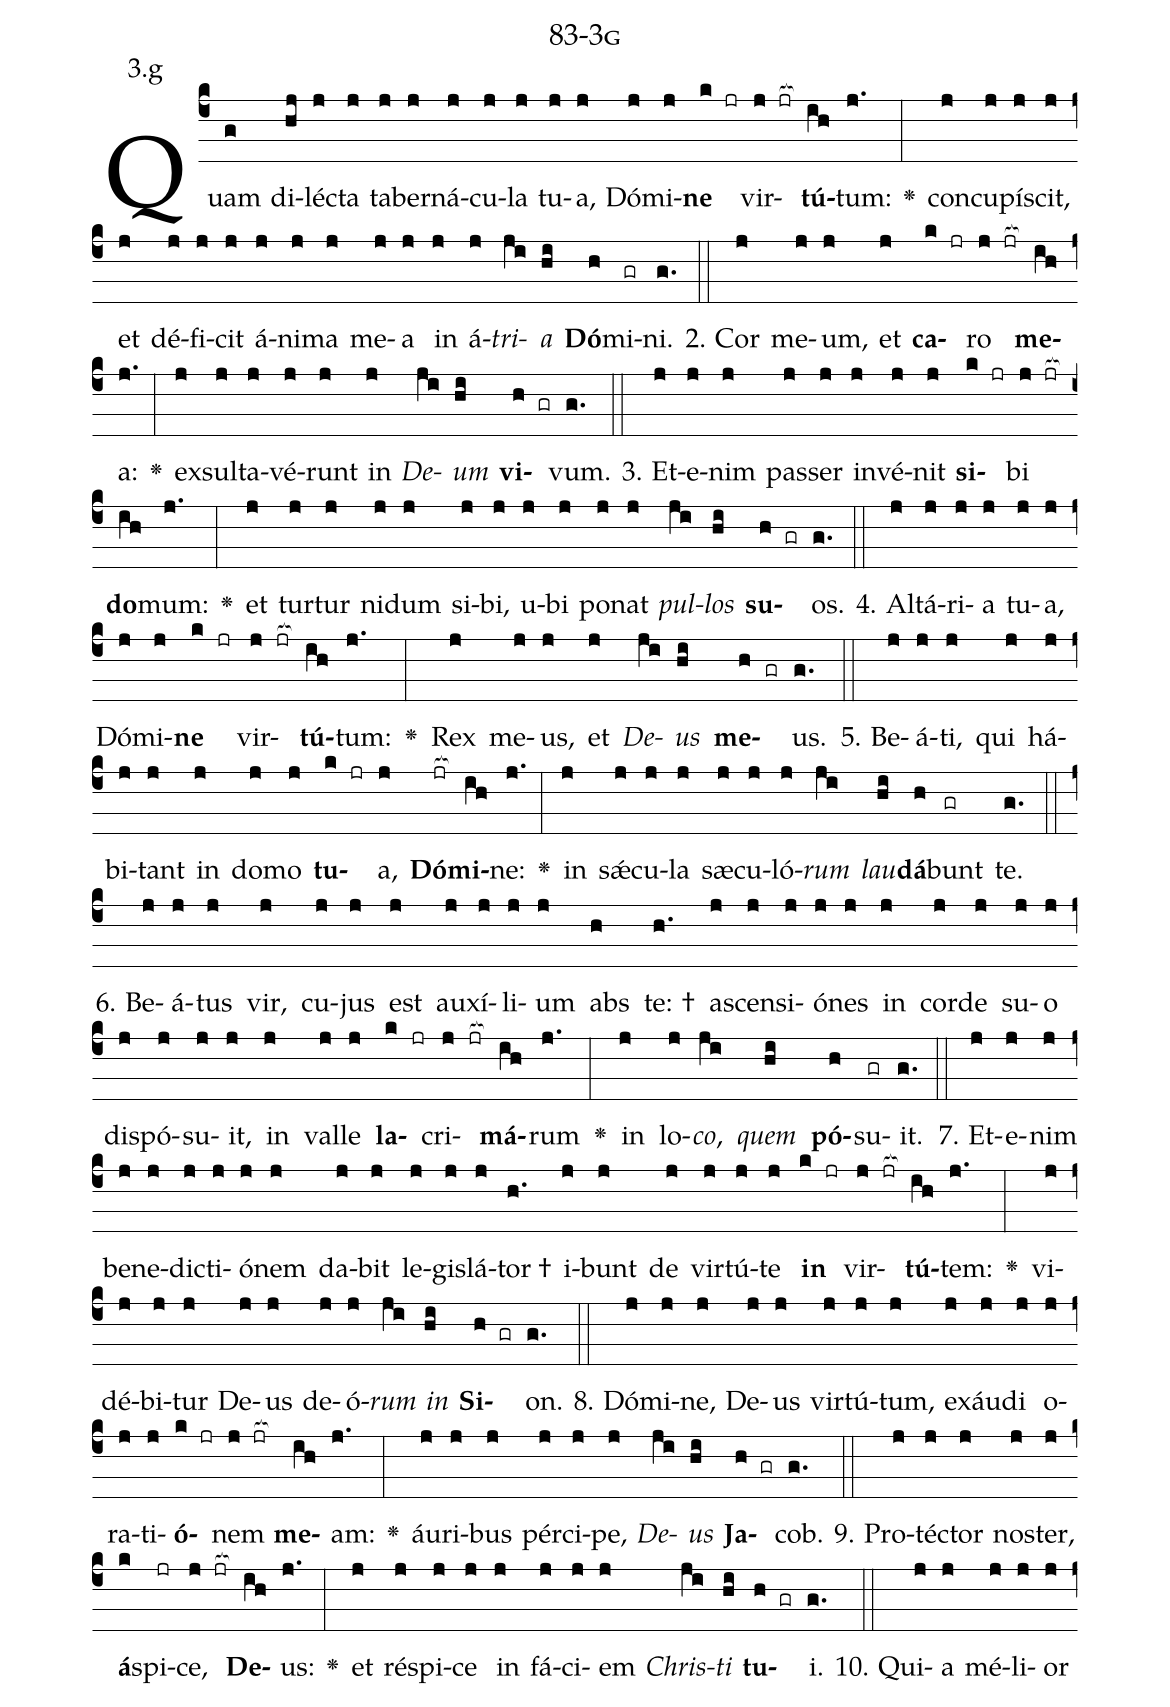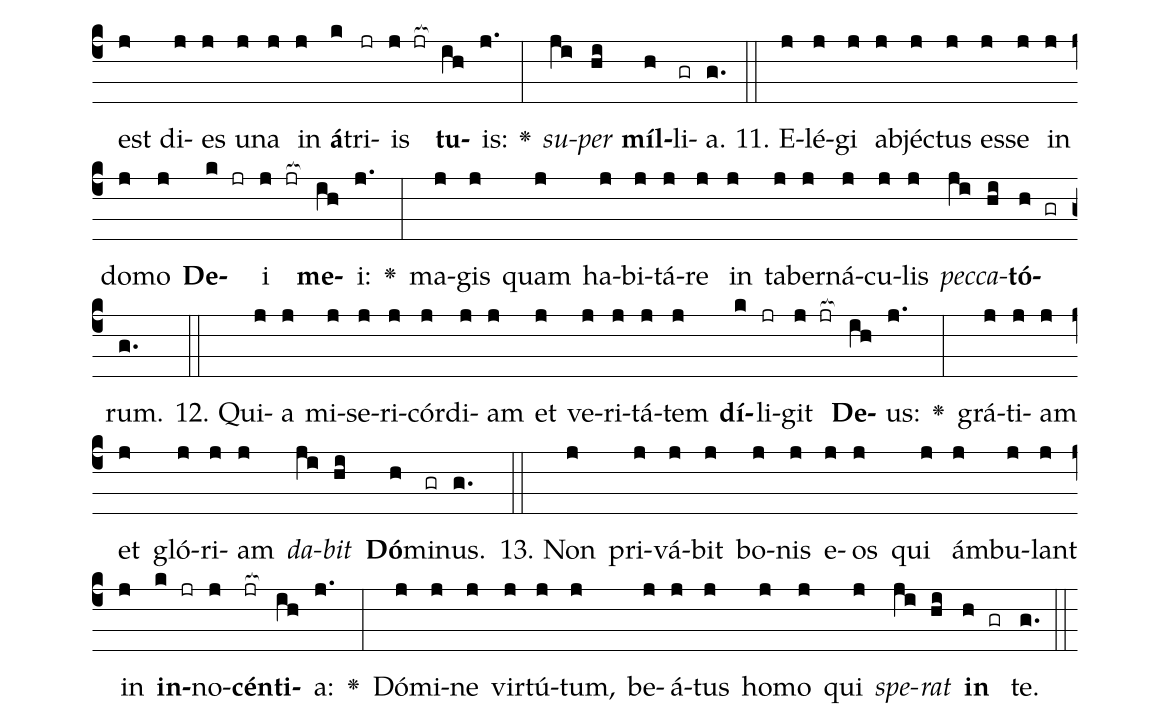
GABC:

name: 83-3g;
annotation: 3.g;
%%
(c4)Quam(g) di(hj)léc(j)ta(j) ta(j)ber(j)ná(j)cu(j)la(j) tu(j)a,(j) Dó(j)mi(j)<b>ne</b>(k jr) vir(j jr[ocb:1{])<b>tú</b>(ih[ocb:0}])tum:(j.) <v>\greheightstar</v>(:) con(j)cu(j)pí(j)scit,(j) et(j) dé(j)fi(j)cit(j) á(j)ni(j)ma(j) me(j)a(j) in(j) á(j)<i>tri</i>(ji)<i>a</i>(hi) <b>Dó</b>(h)mi(gr)ni.(g.) (::)
2. Cor(j) me(j)um,(j) et(j) <b>ca</b>(k jr)ro(j jr[ocb:1{]) <b>me</b>(ih[ocb:0}])a:(j.) <v>\greheightstar</v>(:) ex(j)sul(j)ta(j)vé(j)runt(j) in(j) <i>De</i>(ji)<i>um</i>(hi) <b>vi</b>(h gr)vum.(g.) (::)
3. Et(j)e(j)nim(j) pas(j)ser(j) in(j)vé(j)nit(j) <b>si</b>(k jr)bi(j jr[ocb:1{]) <b>do</b>(ih[ocb:0}])mum:(j.) <v>\greheightstar</v>(:) et(j) tur(j)tur(j) ni(j)dum(j) si(j)bi,(j) u(j)bi(j) po(j)nat(j) <i>pul</i>(ji)<i>los</i>(hi) <b>su</b>(h gr)os.(g.) (::)
4. Al(j)tá(j)ri(j)a(j) tu(j)a,(j) Dó(j)mi(j)<b>ne</b>(k jr) vir(j jr[ocb:1{])<b>tú</b>(ih[ocb:0}])tum:(j.) <v>\greheightstar</v>(:) Rex(j) me(j)us,(j) et(j) <i>De</i>(ji)<i>us</i>(hi) <b>me</b>(h gr)us.(g.) (::)
5. Be(j)á(j)ti,(j) qui(j) há(j)bi(j)tant(j) in(j) do(j)mo(j) <b>tu</b>(k jr)a,(j) <b>Dó</b>(jr[ocb:1{])<b>mi</b>(ih[ocb:0}])ne:(j.) <v>\greheightstar</v>(:) in(j) sǽ(j)cu(j)la(j) sæ(j)cu(j)ló(j)<i>rum</i>(ji) <i>lau</i>(hi)<b>dá</b>(h)bunt(gr) te.(g.) (::)
6. Be(j)á(j)tus(j) vir,(j) cu(j)jus(j) est(j) au(j)xí(j)li(j)um(j) abs(h) te: †(h.) a(j)scen(j)si(j)ó(j)nes(j) in(j) cor(j)de(j) su(j)o(j) dis(j)pó(j)su(j)it,(j) in(j) val(j)le(j) <b>la</b>(k jr)cri(j jr[ocb:1{])<b>má</b>(ih[ocb:0}])rum(j.) <v>\greheightstar</v>(:) in(j) lo(j)<i>co</i>,(ji) <i>quem</i>(hi) <b>pó</b>(h)su(gr)it.(g.) (::)
7. Et(j)e(j)nim(j) be(j)ne(j)dic(j)ti(j)ó(j)nem(j) da(j)bit(j) le(j)gis(j)lá(j)tor †(h.) i(j)bunt(j) de(j) vir(j)tú(j)te(j) <b>in</b>(k jr) vir(j jr[ocb:1{])<b>tú</b>(ih[ocb:0}])tem:(j.) <v>\greheightstar</v>(:) vi(j)dé(j)bi(j)tur(j) De(j)us(j) de(j)ó(j)<i>rum</i>(ji) <i>in</i>(hi) <b>Si</b>(h gr)on.(g.) (::)
8. Dó(j)mi(j)ne,(j) De(j)us(j) vir(j)tú(j)tum,(j) ex(j)áu(j)di(j) o(j)ra(j)ti(j)<b>ó</b>(k jr)nem(j jr[ocb:1{]) <b>me</b>(ih[ocb:0}])am:(j.) <v>\greheightstar</v>(:) áu(j)ri(j)bus(j) pér(j)ci(j)pe,(j) <i>De</i>(ji)<i>us</i>(hi) <b>Ja</b>(h gr)cob.(g.) (::)
9. Pro(j)téc(j)tor(j) nos(j)ter,(j) <b>á</b>(k)spi(jr)ce,(j jr[ocb:1{]) <b>De</b>(ih[ocb:0}])us:(j.) <v>\greheightstar</v>(:) et(j) ré(j)spi(j)ce(j) in(j) fá(j)ci(j)em(j) <i>Chris</i>(ji)<i>ti</i>(hi) <b>tu</b>(h gr)i.(g.) (::)
10. Qui(j)a(j) mé(j)li(j)or(j) est(j) di(j)es(j) u(j)na(j) in(j) <b>á</b>(k)tri(jr)is(j jr[ocb:1{]) <b>tu</b>(ih[ocb:0}])is:(j.) <v>\greheightstar</v>(:) <i>su</i>(ji)<i>per</i>(hi) <b>míl</b>(h)li(gr)a.(g.) (::)
11. E(j)lé(j)gi(j) ab(j)jéc(j)tus(j) es(j)se(j) in(j) do(j)mo(j) <b>De</b>(k jr)i(j jr[ocb:1{]) <b>me</b>(ih[ocb:0}])i:(j.) <v>\greheightstar</v>(:) ma(j)gis(j) quam(j) ha(j)bi(j)tá(j)re(j) in(j) ta(j)ber(j)ná(j)cu(j)lis(j) <i>pec</i>(ji)<i>ca</i>(hi)<b>tó</b>(h gr)rum.(g.) (::)
12. Qui(j)a(j) mi(j)se(j)ri(j)cór(j)di(j)am(j) et(j) ve(j)ri(j)tá(j)tem(j) <b>dí</b>(k)li(jr)git(j jr[ocb:1{]) <b>De</b>(ih[ocb:0}])us:(j.) <v>\greheightstar</v>(:) grá(j)ti(j)am(j) et(j) gló(j)ri(j)am(j) <i>da</i>(ji)<i>bit</i>(hi) <b>Dó</b>(h)mi(gr)nus.(g.) (::)
13. Non(j) pri(j)vá(j)bit(j) bo(j)nis(j) e(j)os(j) qui(j) ám(j)bu(j)lant(j) in(j) <b>in</b>(k jr)no(j)<b>cén</b>(jr[ocb:1{])<b>ti</b>(ih[ocb:0}])a:(j.) <v>\greheightstar</v>(:) Dó(j)mi(j)ne(j) vir(j)tú(j)tum,(j) be(j)á(j)tus(j) ho(j)mo(j) qui(j) <i>spe</i>(ji)<i>rat</i>(hi) <b>in</b>(h gr) te.(g.) (::)
